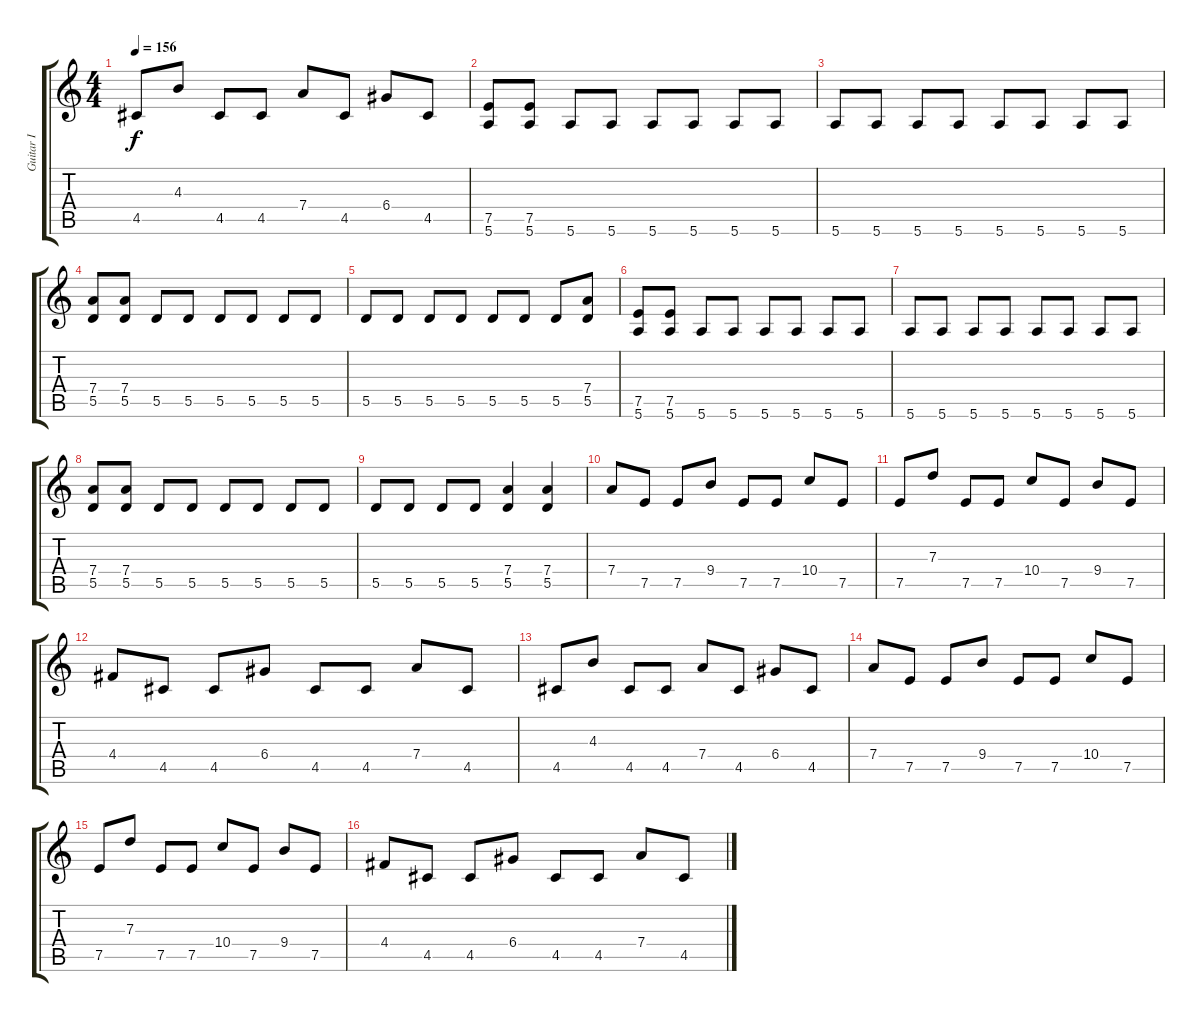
\track ("Guitar I" "Guitar I") {instrument distortionguitar}
\staff {score tabs}
\tuning (E4 B3 G3 D3 A2 E2) {hide}
\ts (4 4)
\tempo 156
\clef g2
\ks c
4.5.8{dy f} 4.3.8 4.5.8 4.5.8 7.4.8 4.5.8 6.4.8 4.5.8 |
(7.5 5.6).8 (7.5 5.6).8 5.6.8 5.6.8 5.6.8 5.6.8 5.6.8 5.6.8 |
5.6.8 5.6.8 5.6.8 5.6.8 5.6.8 5.6.8 5.6.8 5.6.8 |
(7.4 5.5).8 (7.4 5.5).8 5.5.8 5.5.8 5.5.8 5.5.8 5.5.8 5.5.8 |
5.5.8 5.5.8 5.5.8 5.5.8 5.5.8 5.5.8 5.5.8 (7.4 5.5).8 |
(7.5 5.6).8 (7.5 5.6).8 5.6.8 5.6.8 5.6.8 5.6.8 5.6.8 5.6.8 |
5.6.8 5.6.8 5.6.8 5.6.8 5.6.8 5.6.8 5.6.8 5.6.8 |
(7.4 5.5).8 (7.4 5.5).8 5.5.8 5.5.8 5.5.8 5.5.8 5.5.8 5.5.8 |
5.5.8 5.5.8 5.5.8 5.5.8 (7.4 5.5).4 (7.4 5.5).4 |
7.4.8 7.5.8 7.5.8 9.4.8 7.5.8 7.5.8 10.4.8 7.5.8 |
7.5.8 7.3.8 7.5.8 7.5.8 10.4.8 7.5.8 9.4.8 7.5.8 |
4.4.8 4.5.8 4.5.8 6.4.8 4.5.8 4.5.8 7.4.8 4.5.8 |
4.5.8 4.3.8 4.5.8 4.5.8 7.4.8 4.5.8 6.4.8 4.5.8 |
7.4.8 7.5.8 7.5.8 9.4.8 7.5.8 7.5.8 10.4.8 7.5.8 |
7.5.8 7.3.8 7.5.8 7.5.8 10.4.8 7.5.8 9.4.8 7.5.8 |
4.4.8 4.5.8 4.5.8 6.4.8 4.5.8 4.5.8 7.4.8 4.5.8
